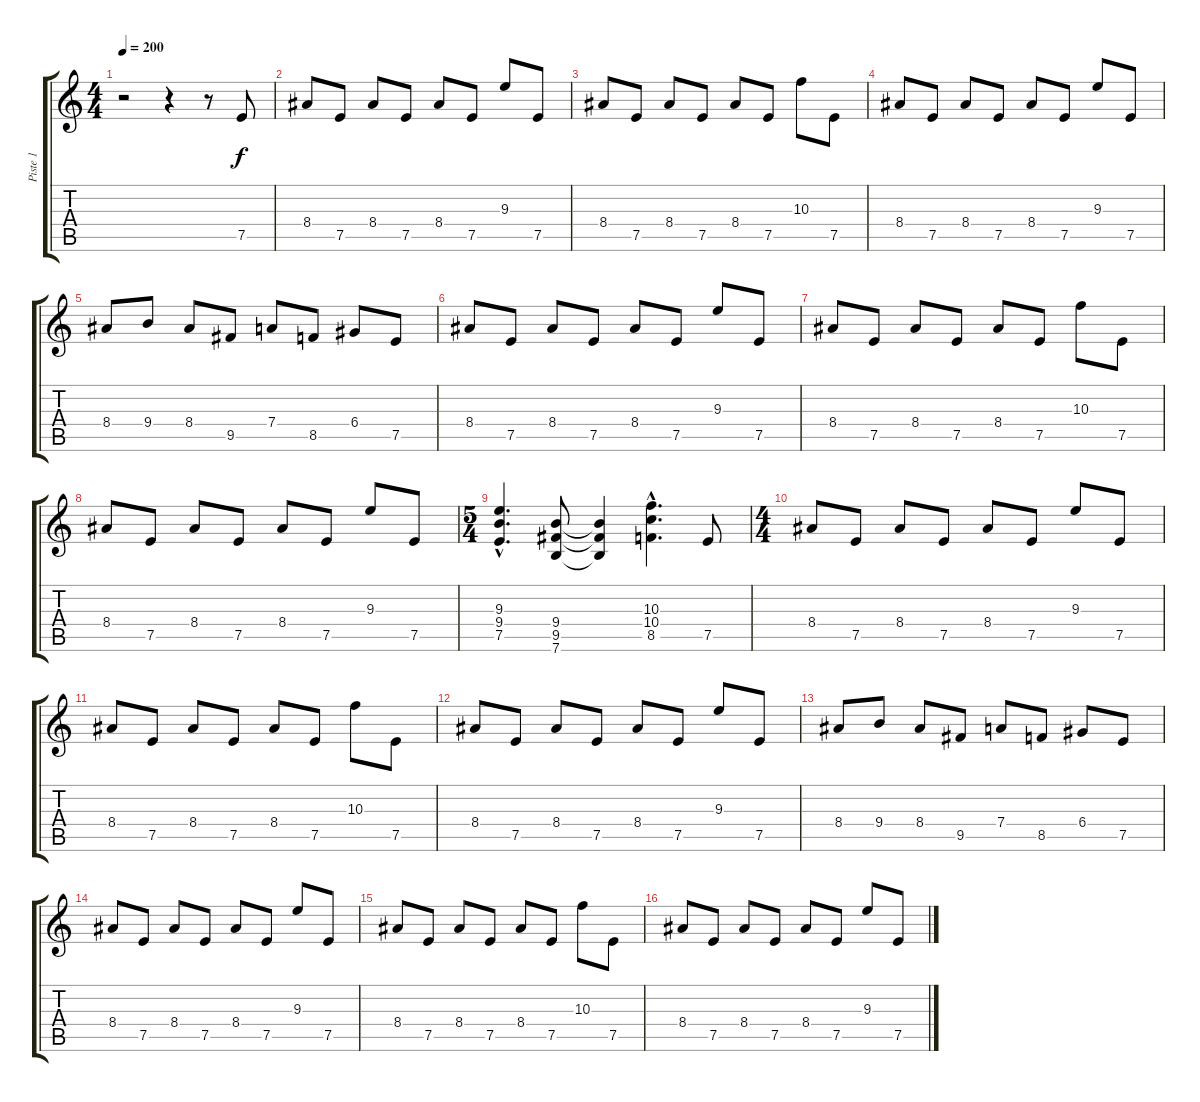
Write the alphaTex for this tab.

\track ("Piste 1" "Piste 1") {instrument distortionguitar}
\staff {score tabs}
\tuning (E4 B3 G3 D3 A2 E2) {hide}
\ts (4 4)
\tempo 200
\clef g2
\ks c
r.2{dy f instrument distortionguitar} r.4 r.8 7.5.8 |
8.4.8 7.5.8 8.4.8 7.5.8 8.4.8 7.5.8 9.3.8 7.5.8 |
8.4.8 7.5.8 8.4.8 7.5.8 8.4.8 7.5.8 10.3.8 7.5.8 |
8.4.8 7.5.8 8.4.8 7.5.8 8.4.8 7.5.8 9.3.8 7.5.8 |
8.4.8 9.4.8 8.4.8 9.5.8 7.4.8 8.5.8 6.4.8 7.5.8 |
8.4.8 7.5.8 8.4.8 7.5.8 8.4.8 7.5.8 9.3.8 7.5.8 |
8.4.8 7.5.8 8.4.8 7.5.8 8.4.8 7.5.8 10.3.8 7.5.8 |
8.4.8 7.5.8 8.4.8 7.5.8 8.4.8 7.5.8 9.3.8 7.5.8 |
\ts (5 4)
(9.3{hac} 9.4{hac} 7.5{hac}).4{d} (9.4 9.5 7.6).8 (9.4{t} 9.5{t} 7.6{t}).4 (10.3{hac} 10.4{hac} 8.5{hac}).4{d} 7.5.8 |
\ts (4 4)
8.4.8 7.5.8 8.4.8 7.5.8 8.4.8 7.5.8 9.3.8 7.5.8 |
8.4.8 7.5.8 8.4.8 7.5.8 8.4.8 7.5.8 10.3.8 7.5.8 |
8.4.8 7.5.8 8.4.8 7.5.8 8.4.8 7.5.8 9.3.8 7.5.8 |
8.4.8 9.4.8 8.4.8 9.5.8 7.4.8 8.5.8 6.4.8 7.5.8 |
8.4.8 7.5.8 8.4.8 7.5.8 8.4.8 7.5.8 9.3.8 7.5.8 |
8.4.8 7.5.8 8.4.8 7.5.8 8.4.8 7.5.8 10.3.8 7.5.8 |
8.4.8 7.5.8 8.4.8 7.5.8 8.4.8 7.5.8 9.3.8 7.5.8
